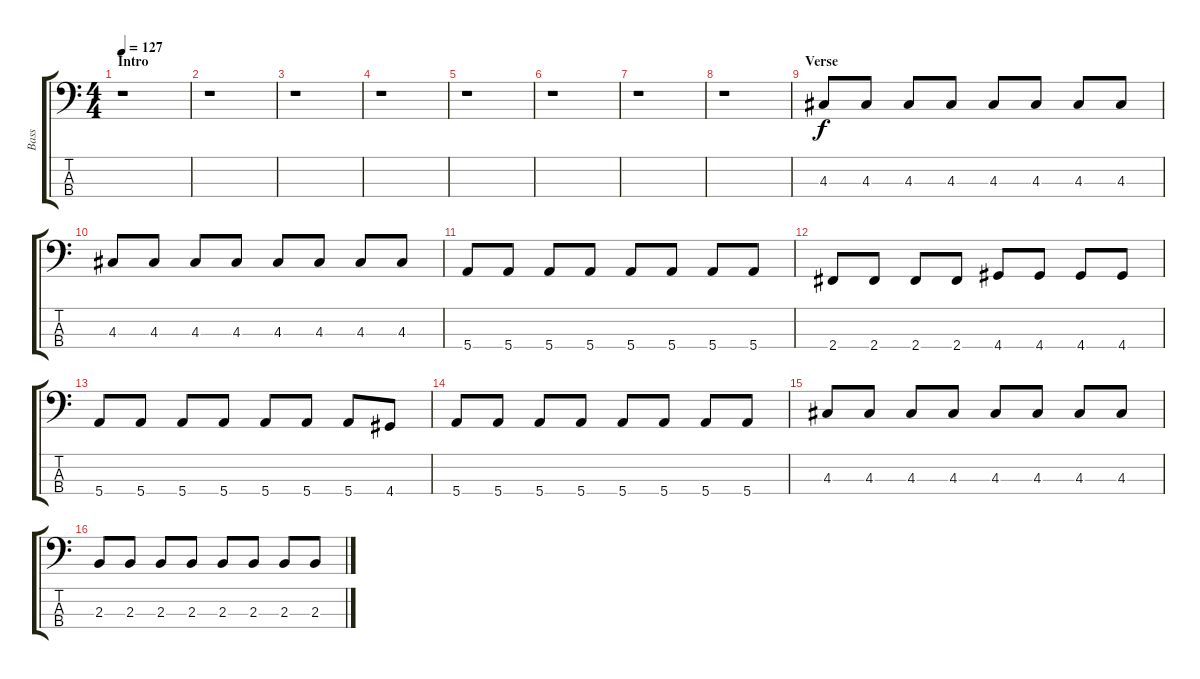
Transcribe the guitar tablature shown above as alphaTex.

\track ("Bass" "Bass") {instrument electricbassfinger}
\staff {score tabs}
\tuning (G2 D2 A1 E1) {hide}
\ts (4 4)
\section ("" "Intro")
\tempo 127
\clef f4
\ks c
r.1{dy f instrument electricbassfinger} |
r.1 |
r.1 |
r.1 |
r.1 |
r.1 |
r.1 |
r.1 |
\section ("" "Verse")
4.3.8 4.3.8 4.3.8 4.3.8 4.3.8 4.3.8 4.3.8 4.3.8 |
4.3.8 4.3.8 4.3.8 4.3.8 4.3.8 4.3.8 4.3.8 4.3.8 |
5.4.8 5.4.8 5.4.8 5.4.8 5.4.8 5.4.8 5.4.8 5.4.8 |
2.4.8 2.4.8 2.4.8 2.4.8 4.4.8 4.4.8 4.4.8 4.4.8 |
5.4.8 5.4.8 5.4.8 5.4.8 5.4.8 5.4.8 5.4.8 4.4.8 |
5.4.8 5.4.8 5.4.8 5.4.8 5.4.8 5.4.8 5.4.8 5.4.8 |
4.3.8 4.3.8 4.3.8 4.3.8 4.3.8 4.3.8 4.3.8 4.3.8 |
2.3.8 2.3.8 2.3.8 2.3.8 2.3.8 2.3.8 2.3.8 2.3.8
